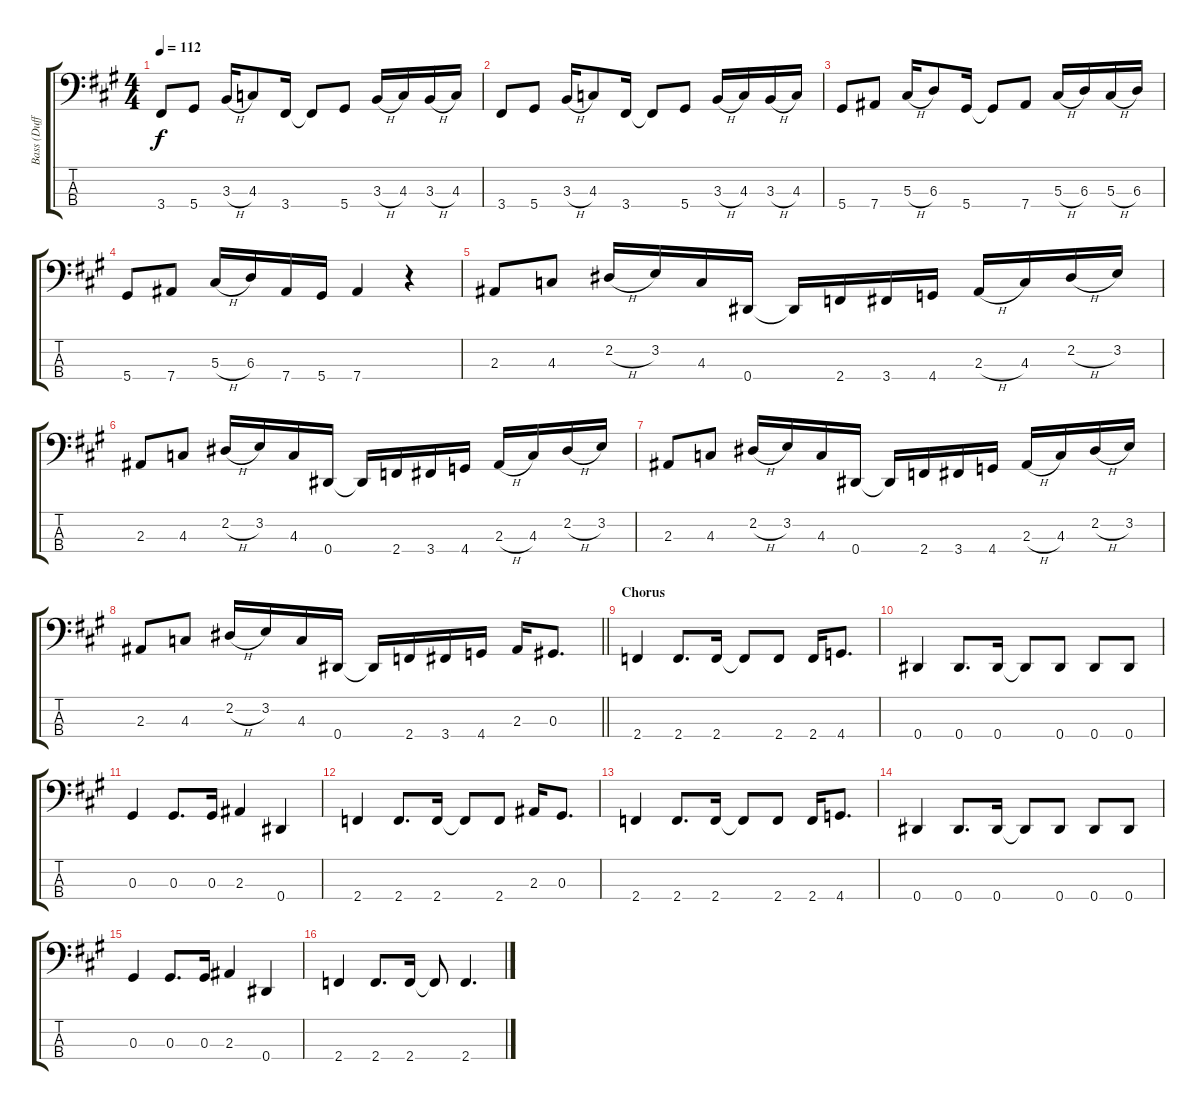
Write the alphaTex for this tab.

\track ("Bass (Duff)" "Bass (Duff") {instrument electricbasspick}
\staff {score tabs}
\tuning (Gb2 Db2 Ab1 Eb1) {hide}
\ts (4 4)
\tempo 112
\clef f4
\ks f#minor
3.4.8{dy f} 5.4.8 3.3{h}.16 4.3.8 3.4.16 3.4{t}.8 5.4.8 3.3{h}.16 4.3.16 3.3{h}.16 4.3.16 |
3.4.8 5.4.8 3.3{h}.16 4.3.8 3.4.16 3.4{t}.8 5.4.8 3.3{h}.16 4.3.16 3.3{h}.16 4.3.16 |
5.4.8 7.4.8 5.3{h}.16 6.3.8 5.4.16 5.4{t}.8 7.4.8 5.3{h}.16 6.3.16 5.3{h}.16 6.3.16 |
5.4.8 7.4.8 5.3{h}.16 6.3.16 7.4.16 5.4.16 7.4.4 r.4 |
2.3.8 4.3.8 2.2{h}.16 3.2.16 4.3.16 0.4.16 0.4{t}.16 2.4.16 3.4.16 4.4.16 2.3{h}.16 4.3.16 2.2{h}.16 3.2.16 |
2.3.8 4.3.8 2.2{h}.16 3.2.16 4.3.16 0.4.16 0.4{t}.16 2.4.16 3.4.16 4.4.16 2.3{h}.16 4.3.16 2.2{h}.16 3.2.16 |
2.3.8 4.3.8 2.2{h}.16 3.2.16 4.3.16 0.4.16 0.4{t}.16 2.4.16 3.4.16 4.4.16 2.3{h}.16 4.3.16 2.2{h}.16 3.2.16 |
\barLineRight lightlight
2.3.8 4.3.8 2.2{h}.16 3.2.16 4.3.16 0.4.16 0.4{t}.16 2.4.16 3.4.16 4.4.16 2.3.16 0.3.8{d} |
\section ("" "Chorus")
2.4.4 2.4.8{d} 2.4.16 2.4{t}.8 2.4.8 2.4.16 4.4.8{d} |
0.4.4 0.4.8{d} 0.4.16 0.4{t}.8 0.4.8 0.4.8 0.4.8 |
0.3.4 0.3.8{d} 0.3.16 2.3.4 0.4.4 |
2.4.4 2.4.8{d} 2.4.16 2.4{t}.8 2.4.8 2.3.16 0.3.8{d} |
2.4.4 2.4.8{d} 2.4.16 2.4{t}.8 2.4.8 2.4.16 4.4.8{d} |
0.4.4 0.4.8{d} 0.4.16 0.4{t}.8 0.4.8 0.4.8 0.4.8 |
0.3.4 0.3.8{d} 0.3.16 2.3.4 0.4.4 |
2.4.4 2.4.8{d} 2.4.16 2.4{t}.8 2.4.4{d}
